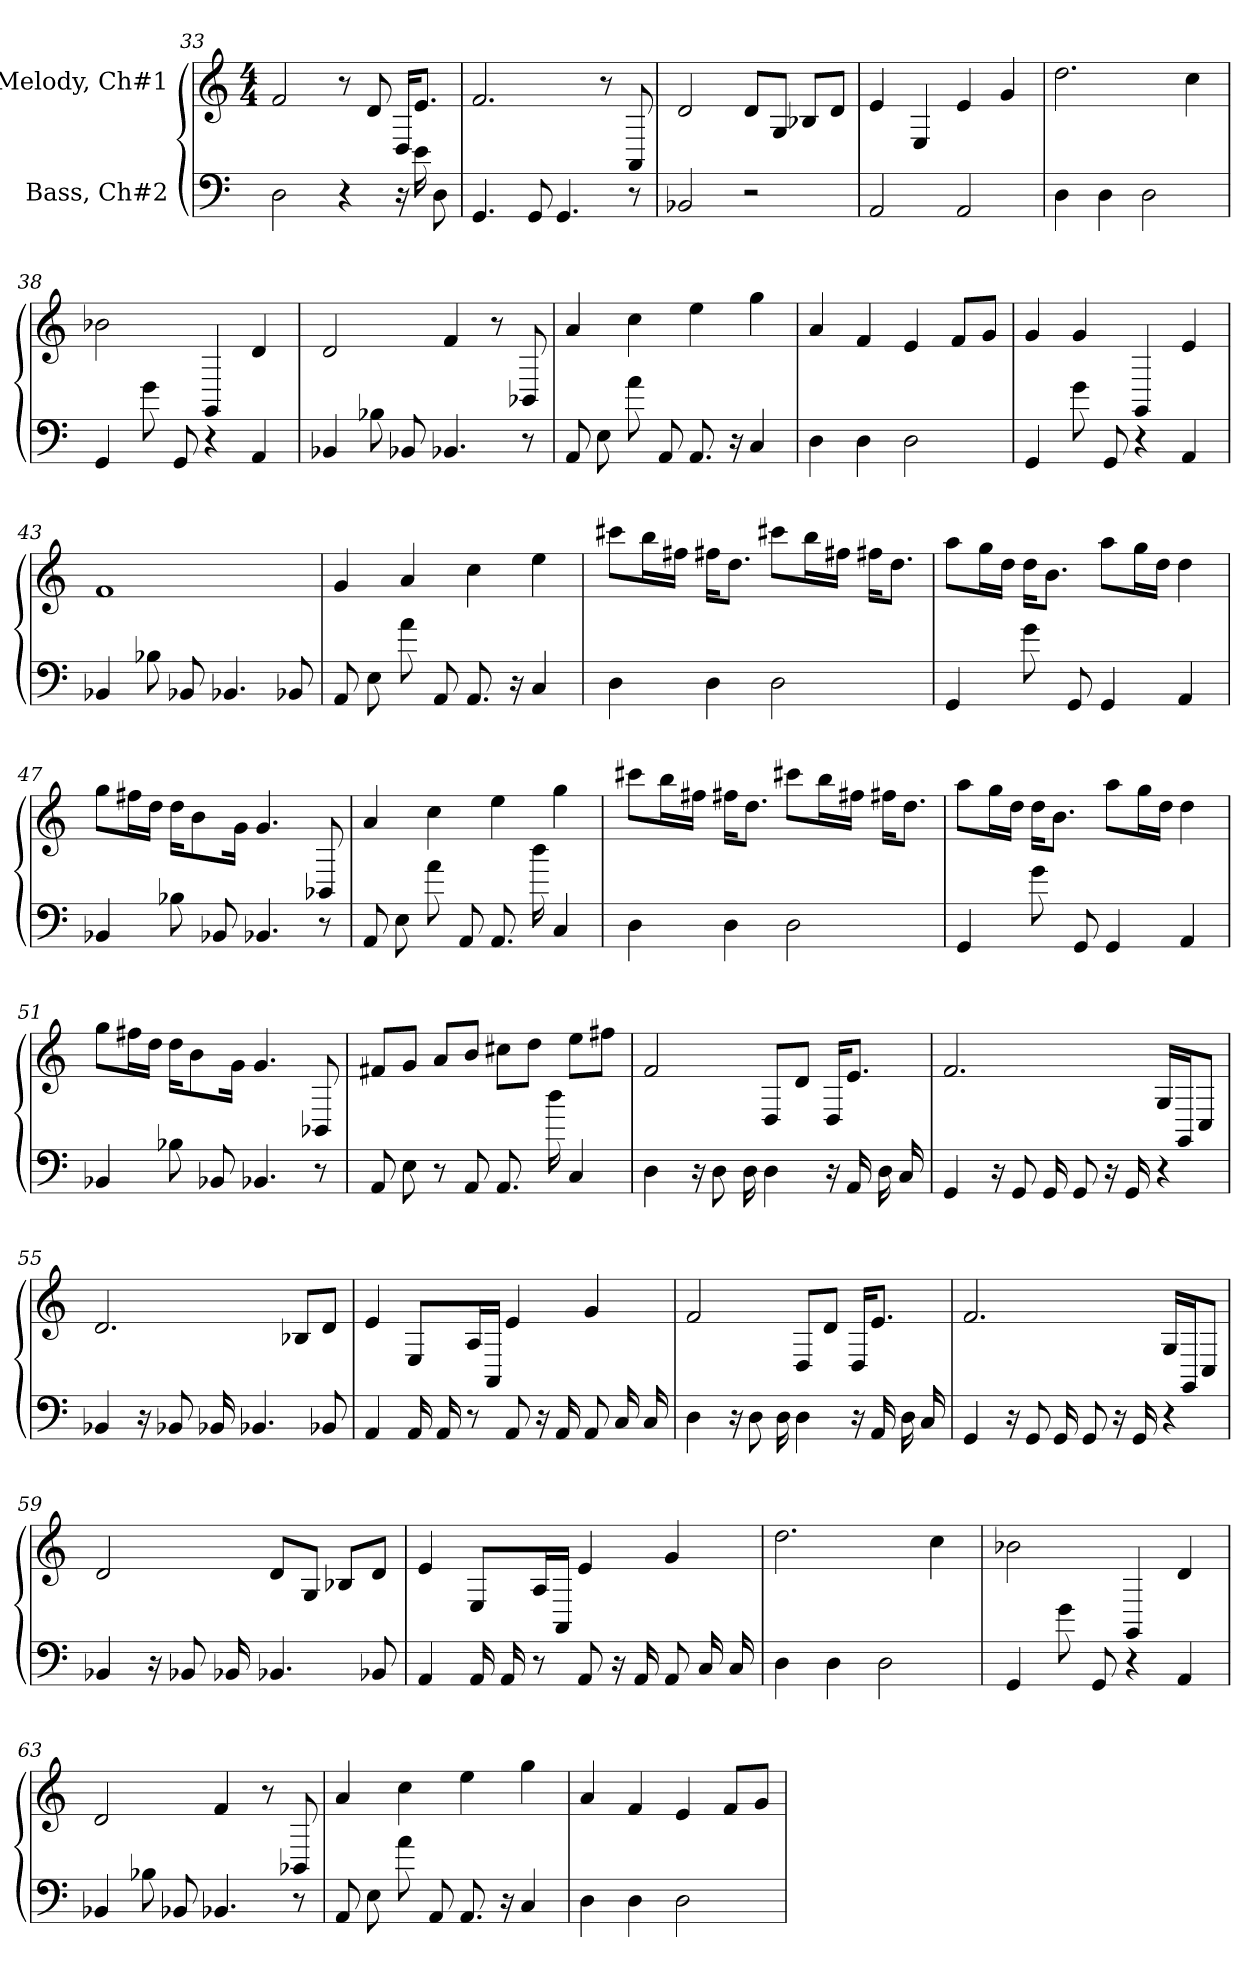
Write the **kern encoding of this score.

**kern	**kern
*part2	*part1
*staff2	*staff1
*I"Bass, Ch#2	*I"Melody, Ch#1
*clefF4	*
*	*M4/4
=33	=33
2D	2f
4r	8r
.	8d
16r	16DKL
16e	8.eJ
8D	.
=34	=34
4.GG	2.f
8GG	.
4.GG	.
.	8r
8r	8AA
=35	=35
2BB-X	2d
2r	8dL
.	8GJ
.	8B-XL
.	8dJ
=36	=36
2AA	4e
.	4E
2AA	4e
.	4g
=37	=37
4D	2.dd
4D	.
2D	.
.	4cc
=38	=38
4GG	2b-X
8g	.
8GG	.
4r	4GG
4AA	4d
=39	=39
4BB-X	2d
8B-X	.
8BB-X	.
4.BB-X	4f
.	8r
8r	8BB-X
=40	=40
8AA	4a
8E	.
8a	4cc
8AA	.
8.AA	4ee
16r	.
4C	4gg
=41	=41
4D	4a
4D	4f
2D	4e
.	8fL
.	8gJ
=42	=42
4GG	4g
8g	4g
8GG	.
4r	4GG
4AA	4e
=43	=43
4BB-X	1f
8B-X	.
8BB-X	.
4.BB-X	.
8BB-X	.
=44	=44
8AA	4g
8E	.
8a	4a
8AA	.
8.AA	4cc
16r	.
4C	4ee
=45	=45
4D	8ccc#XL
.	16bbL
.	16ff#XJJ
4D	16ff#XKL
.	8.ddJ
2D	8ccc#XL
.	16bbL
.	16ff#XJJ
.	16ff#XKL
.	8.ddJ
=46	=46
4GG	8aaL
.	16ggL
.	16ddJJ
8g	16ddKL
.	8.bJ
8GG	.
4GG	8aaL
.	16ggL
.	16ddJJ
4AA	4dd
=47	=47
4BB-X	8ggL
.	16ff#XL
.	16ddJJ
8B-X	16ddKL
.	8b
8BB-X	.
.	16gJk
4.BB-X	4.g
8r	8BB-X
=48	=48
8AA	4a
8E	.
8a	4cc
8AA	.
8.AA	4ee
16dd	.
4C	4gg
=49	=49
4D	8ccc#XL
.	16bbL
.	16ff#XJJ
4D	16ff#XKL
.	8.ddJ
2D	8ccc#XL
.	16bbL
.	16ff#XJJ
.	16ff#XKL
.	8.ddJ
=50	=50
4GG	8aaL
.	16ggL
.	16ddJJ
8g	16ddKL
.	8.bJ
8GG	.
4GG	8aaL
.	16ggL
.	16ddJJ
4AA	4dd
=51	=51
4BB-X	8ggL
.	16ff#XL
.	16ddJJ
8B-X	16ddKL
.	8b
8BB-X	.
.	16gJk
4.BB-X	4.g
8r	8BB-X
=52	=52
8AA	8f#XL
8E	8gJ
8r	8aL
8AA	8bJ
8.AA	8cc#XL
.	8ddJ
16dd	.
4C	8eeL
.	8ff#XJ
=53	=53
4D	2f
16r	.
8D	.
16D	.
4D	8DL
.	8dJ
16r	16DKL
16AA	8.eJ
16D	.
16C	.
=54	=54
4GG	2.f
16r	.
8GG	.
16GG	.
8GG	.
16r	.
16GG	.
4r	16GLL
.	16GGJ
.	8CJ
=55	=55
4BB-X	2.d
16r	.
8BB-X	.
16BB-X	.
4.BB-X	.
.	8B-XL
8BB-X	8dJ
=56	=56
4AA	4e
16AA	8EL
16AA	.
8r	16AL
.	16AAJJ
8AA	4e
16r	.
16AA	.
8AA	4g
16C	.
16C	.
=57	=57
4D	2f
16r	.
8D	.
16D	.
4D	8DL
.	8dJ
16r	16DKL
16AA	8.eJ
16D	.
16C	.
=58	=58
4GG	2.f
16r	.
8GG	.
16GG	.
8GG	.
16r	.
16GG	.
4r	16GLL
.	16GGJ
.	8CJ
=59	=59
4BB-X	2d
16r	.
8BB-X	.
16BB-X	.
4.BB-X	8dL
.	8GJ
.	8B-XL
8BB-X	8dJ
=60	=60
4AA	4e
16AA	8EL
16AA	.
8r	16AL
.	16AAJJ
8AA	4e
16r	.
16AA	.
8AA	4g
16C	.
16C	.
=61	=61
4D	2.dd
4D	.
2D	.
.	4cc
=62	=62
4GG	2b-X
8g	.
8GG	.
4r	4GG
4AA	4d
=63	=63
4BB-X	2d
8B-X	.
8BB-X	.
4.BB-X	4f
.	8r
8r	8BB-X
=64	=64
8AA	4a
8E	.
8a	4cc
8AA	.
8.AA	4ee
16r	.
4C	4gg
=65	=65
4D	4a
4D	4f
2D	4e
.	8fL
.	8gJ
=	=
*-	*-
